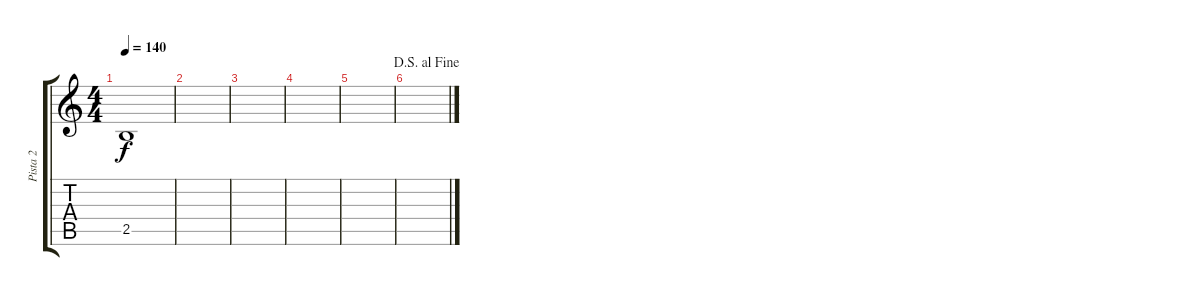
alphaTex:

\track ("Pista 2" "Pista 2") {instrument electricbassfinger}
\staff {score tabs}
\tuning (E4 B3 G3 D3 A2 Db2) {hide}
\ts (4 4)
\tempo 140
\clef g2
\ks c
2.5.1{dy f} |
|
|
|
|
\jump dalsegnoalfine
